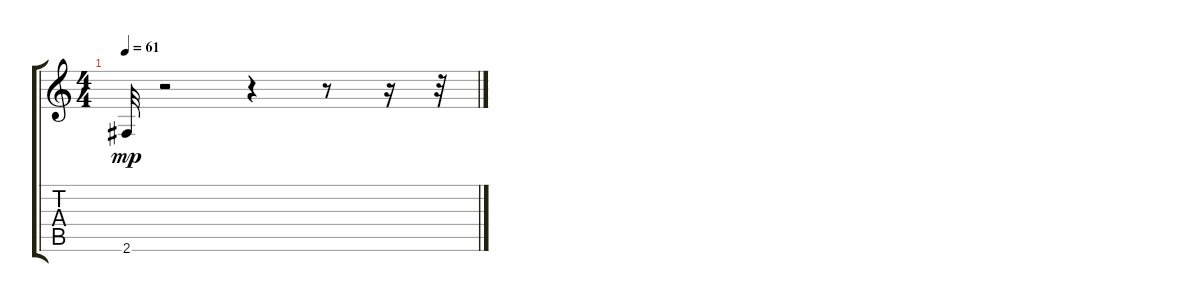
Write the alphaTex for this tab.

\track "" {instrument acousticguitarnylon}
\staff {score tabs}
\tuning (E4 B3 G3 D3 A2 E2) {hide}
\ts (4 4)
\tempo 61
\clef g2
\ks c
2.6.32{dy mp} r.2 r.4 r.8 r.16 r.32
